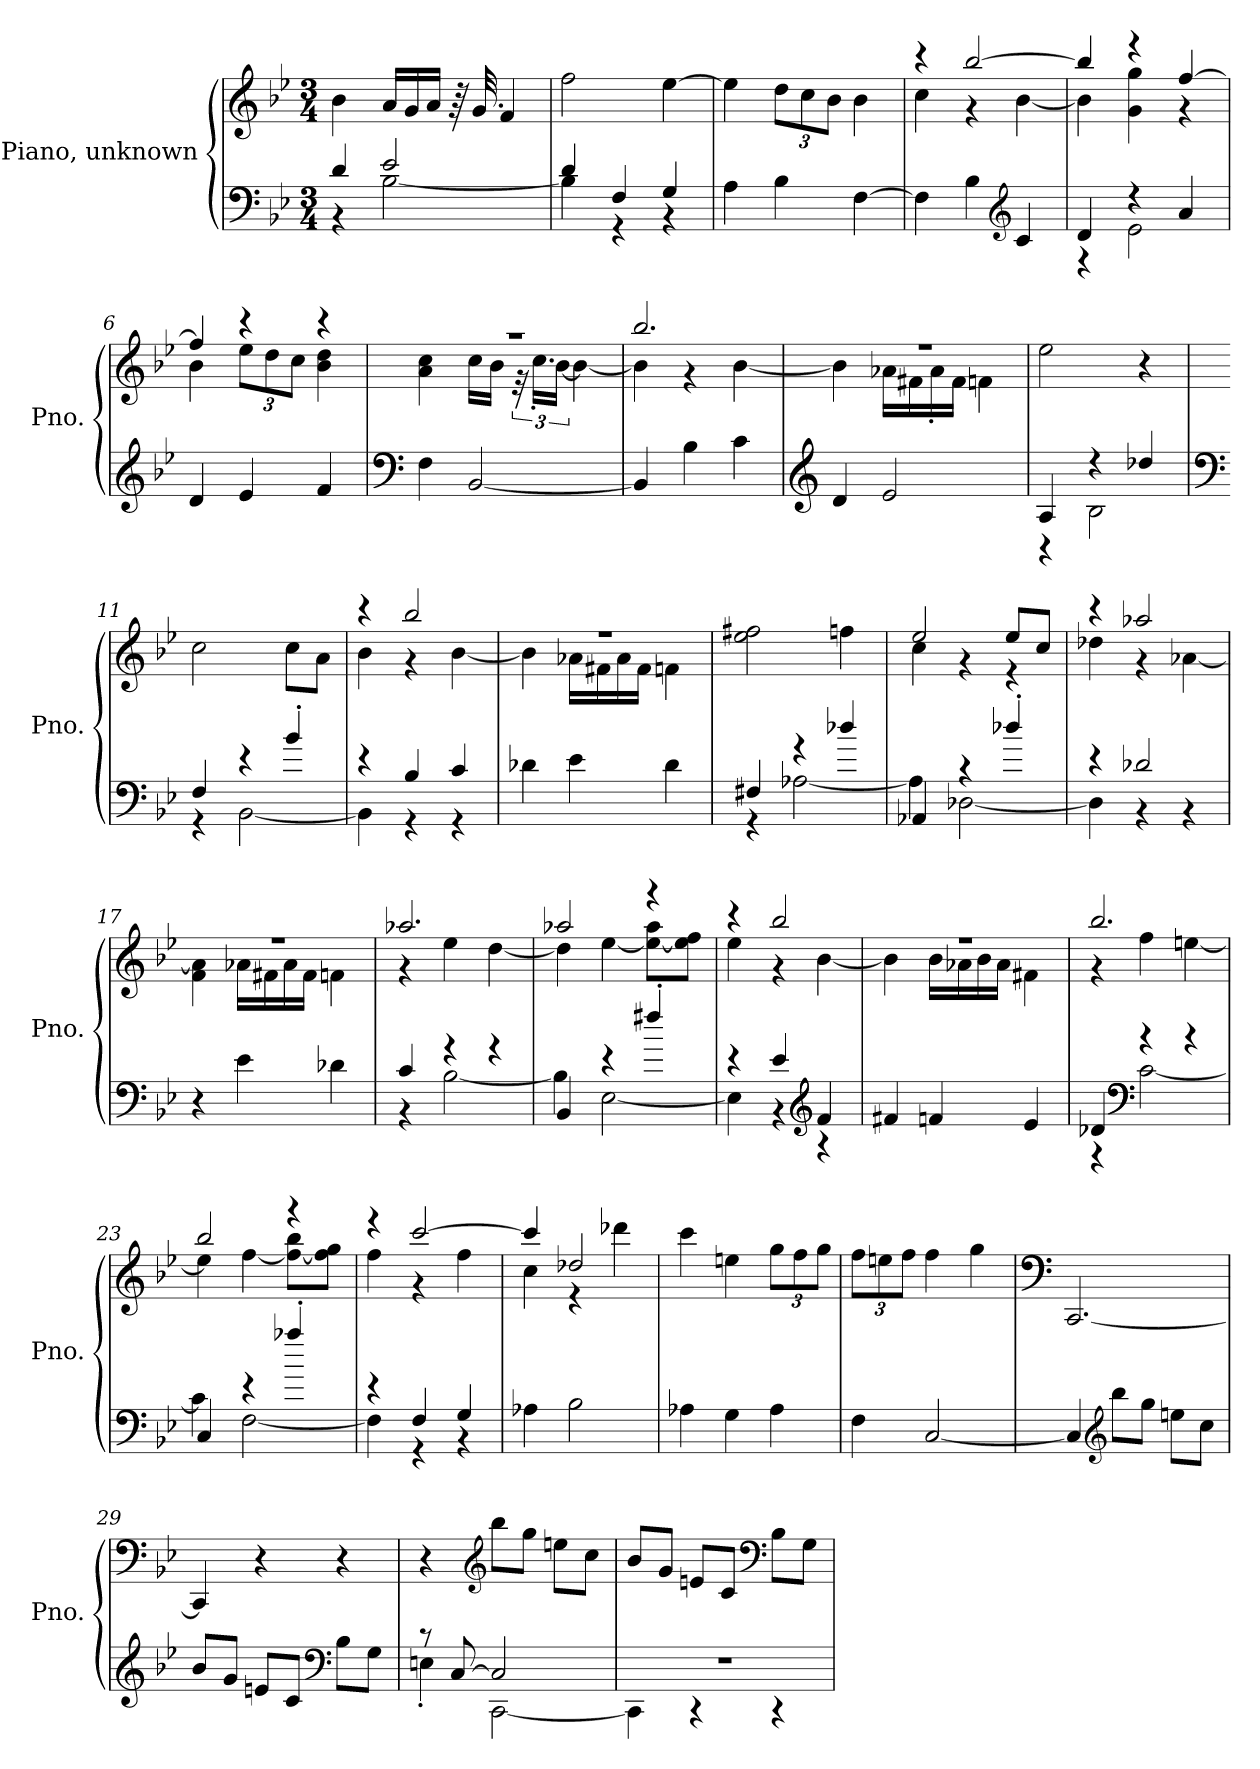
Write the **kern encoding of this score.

**kern	**kern
*part1	*part1
*staff2	*staff1
*I"Piano, unknown	*
*I'Pno.	*
*clefF4	*clefG2
*k[b-e-]	*k[b-e-]
*M3/4	*M3/4
*MM189	*MM189
=1	=1
*^	*
4d/	4r	4b-\
2e-/	[2B-\	16a/LL
.	.	16g/
.	.	16a/JJ
.	.	64r
.	.	32.g/
.	.	4f/
=2	=2	=2
4d/	4B-\]	2ff\
4F/	4r	.
4G/	4r	[4ee-\
*v	*v	*
=3	=3
4A\	4ee-\]
*	*Xbrackettup
4B-\	12dd\L
.	12cc\
.	12b-\J
[4F\	4b-\
=4	=4
*	*^
4F\]	4r	4cc\
4B-\	[2bb-/	4r
*clefG2	*	*
4c/	.	[4b-\
=5	=5	=5
*^	*	*
4d/	4r	4bb-/]	4b-\]
4r	2e-\	4r	4g\ 4gg\
4a/	.	[4ff/	4r
*v	*v	*	*
=6	=6	=6
4d/	4ff/]	4b-\
4e-/	4r	12ee-\L
.	.	12dd\
.	.	12cc\J
4f/	4r	4b-\ 4dd\
!!LO:LB:g=z	!!
=7	=7	=7
*clefF4	*	*
4F\	2.r	4a\ 4cc\
[2BB-/	.	16cc\LL
.	.	16b-\JJ
*	*	*brackettup
.	.	48r
.	.	24.cc'\LL
.	.	[24b-\JJ
.	.	4b-\_
=8	=8	=8
4BB-/]	2.bb-/	4b-\]
4B-\	.	4r
4c\	.	[4b-\
=9	=9	=9
*clefG2	*	*
4d/	2.r	4b-\]
2e-/	.	16a-X\LL
.	.	16f#X\
.	.	16a-'\
.	.	16f#\JJ
.	.	4fn\
*	*v	*v
=10	=10
*^	*
4A/	4r	2ee-\
4r	2B-\	.
4dd-X/	.	4r
=11	=11	=11
*clefF4	*	*
4F/	4r	2cc\
4r	[2BB-\	.
4b-'/	.	8cc\L
.	.	8a\J
=12	=12	=12
*	*	*^
4r	4BB-\]	4r	4b-\
4B-/	4r	2bb-/	4r
4c/	4r	.	[4b-\
*v	*v	*	*
!!LO:LB:g=z	!!
=13	=13	=13
4d-X\	2.r	4b-\]
4e-\	.	16a-X\LL
.	.	16f#X\
.	.	16a-\
.	.	16f#\JJ
4d-\	.	4fn\
*	*v	*v
=14	=14
*^	*
4F#X/	4r	2ee-\ 2ff#X\
4r	[2A-X\	.
4dd-X/	.	4ffn\
=15	=15	=15
*	*	*^
4AA-X/	4A-\]	2ee-/	4cc\
4r	[2D-X\	.	4r
4dd-X'/	.	8ee-/L	4r
.	.	8cc/J	.
=16	=16	=16	=16
4r	4D-\]	4r	4dd-X\
2d-X/	4r	2aa-X/	4r
.	4r	.	[4a-X\
*v	*v	*	*
=17	=17	=17
4r	2.r	4f\ 4a-\]
4e-\	.	16a-X\LL
.	.	16f#X\
.	.	16a-\
.	.	16f#\JJ
4d-X\	.	4fn\
=18	=18	=18
*^	*	*
4c/	4r	2.aa-X/	4r
4r	[2B-\	.	4ee-\
4r	.	.	[4dd\
!!LO:LB:g=z	!!
=19	=19	=19	=19
4BB-/	4B-\]	2aa-X/	4dd\]
4r	[2E-\	.	[4ee-\
4ff#X'/	.	4r	8ee-\_ 8aa-\L
.	.	.	8ee-\] 8ff\J
=20	=20	=20	=20
4r	4E-\]	4r	4ee-\
4e-/	4r	2bb-/	4r
*clefG2	*	*	*
4f/	4r	.	[4b-\
*v	*v	*	*
=21	=21	=21
4f#X/	2.r	4b-\]
4fn/	.	16b-\LL
.	.	16a-X\
.	.	16b-\
.	.	16a-\JJ
4e-/	.	4f#X\
=22	=22	=22
*^	*	*
4d-X/	4r	2.bb-/	4r
*clefF4	*	*	*
4r	[2c\	.	4ff\
4r	.	.	[4een\
=23	=23	=23	=23
4C/	4c\]	2bb-/	4ee\]
4r	[2F\	.	[4ff\
4aa-X'/	.	4r	8ff\_ 8bb-\L
.	.	.	8ff\] 8gg\J
=24	=24	=24	=24
4r	4F\]	4r	4ff\
4F/	4r	[2ccc/	4r
4G/	4r	.	4ff\
*v	*v	*	*
!!LO:LB:g=z	!!
=25	=25	=25
4A-X\	4ccc/]	4cc\
2B-\	2dd-X/	4r
.	.	4ddd-X\
*	*v	*v
=26	=26
4A-X\	4ccc\
4G\	4een\
*	*Xbrackettup
4A-\	12gg\L
.	12ff\
.	12gg\J
=27	=27
4F\	12ff\L
.	12een\
.	12ff\J
[2C/	4ff\
.	4gg\
=28	=28
*	*clefF4
4C/]	[2.CC/
*clefG2	*
8bb-\L	.
8gg\J	.
8een\L	.
8cc\J	.
=29	=29
8b-/L	4CC/]
8g/J	.
8en/L	4r
8c/J	.
*clefF4	*
8B-\L	4r
8G\J	.
!!LO:LB:g=z
=30	=30
*^	*
8r	4En'\	4r
[8C/	.	.
*	*	*clefG2
2C/]	[2CC\	8bb-\L
.	.	8gg\J
.	.	8een\L
.	.	8cc\J
=31	=31	=31
2.r	4CC\]	8b-/L
.	.	8g/J
.	4r	8en/L
.	.	8c/J
*	*	*clefF4
.	4r	8B-\L
.	.	8G\J
*v	*v	*
=	=
*-	*-
